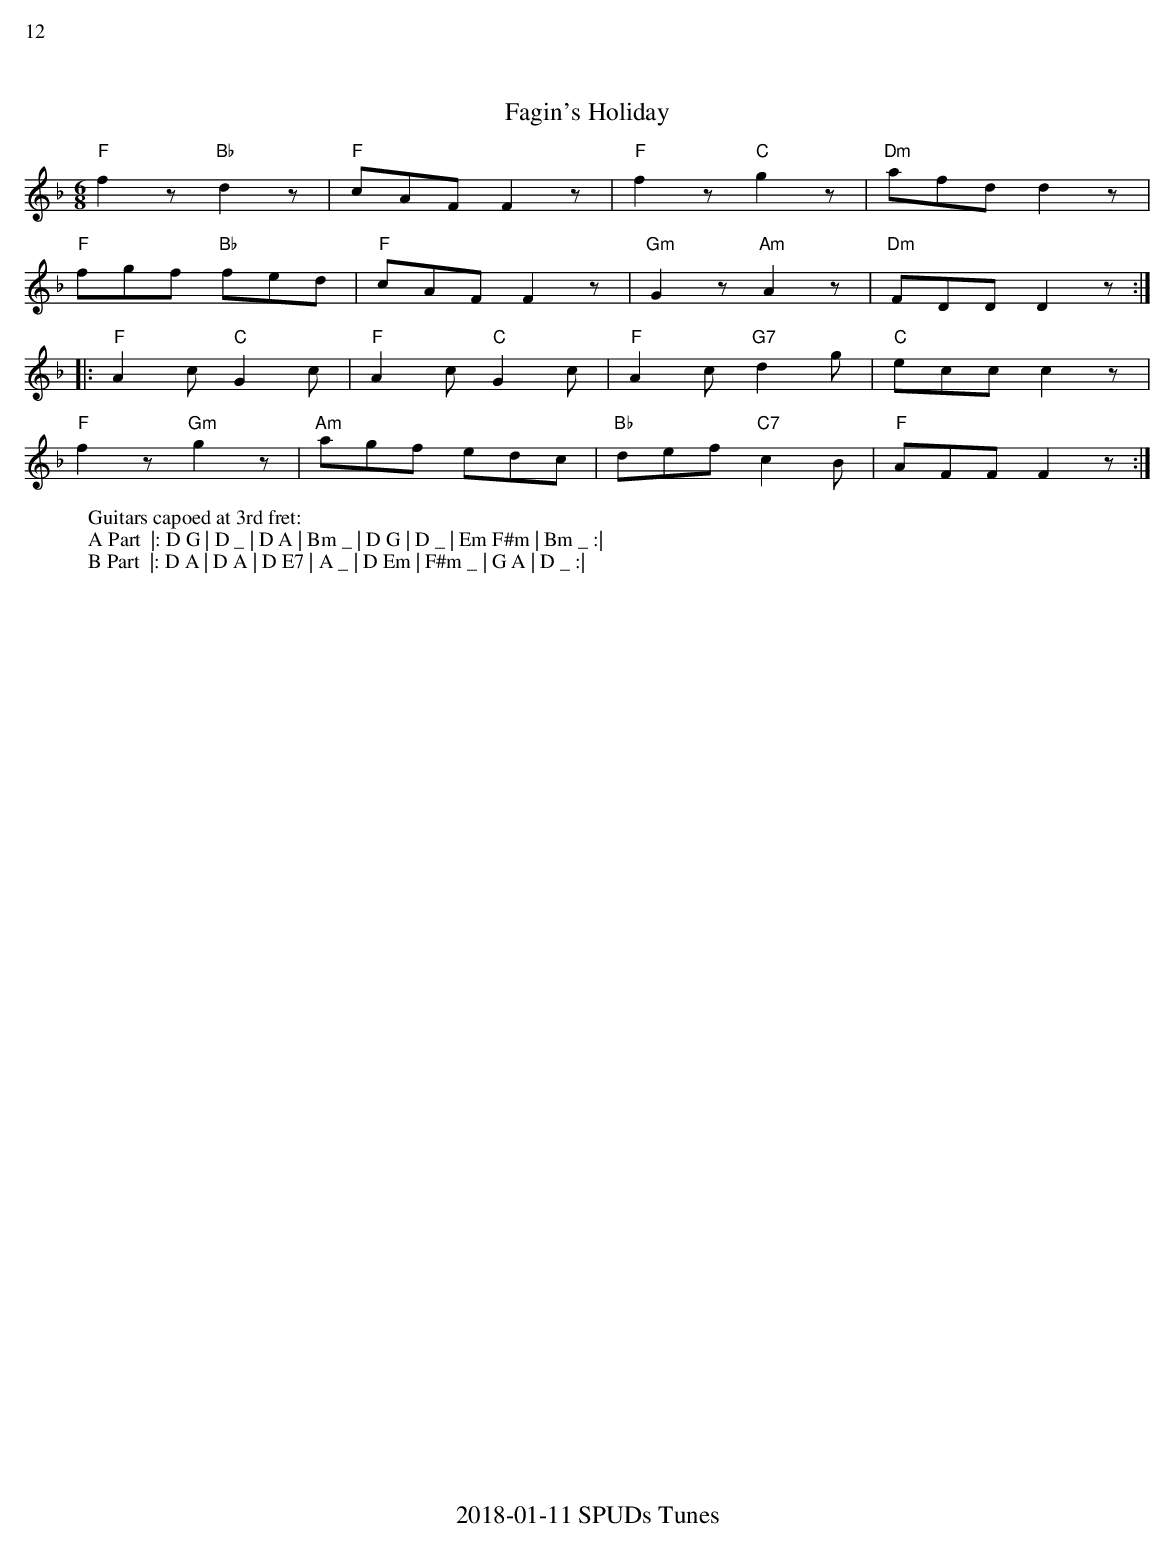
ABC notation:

X:1
%%text 12
T: Fagin's Holiday
M: 6/8
L: 1/8
K: F
"F"f2z "Bb"d2z | "F"cAF F2z | "F"f2z "C"g2z |"Dm" afd d2z|
"F"fgf "Bb"fed | "F"cAF F2z | "Gm"G2z "Am"A2z | "Dm"FDD D2z :|
|: "F"A2c "C"G2c |"F" A2c "C"G2c |"F" A2c "G7"d2g |"C" ecc c2z|
"F"f2z "Gm"g2z | "Am"agf edc | "Bb"def "C7"c2B | "F"AFF F2z :|
W:Guitars capoed at 3rd fret:
W:A Part  |: D G | D _ | D A | Bm _ | D G | D _ | Em F#m | Bm _ :|
W:B Part  |: D A | D A | D E7 | A _ | D Em | F#m _ | G A | D _ :|
